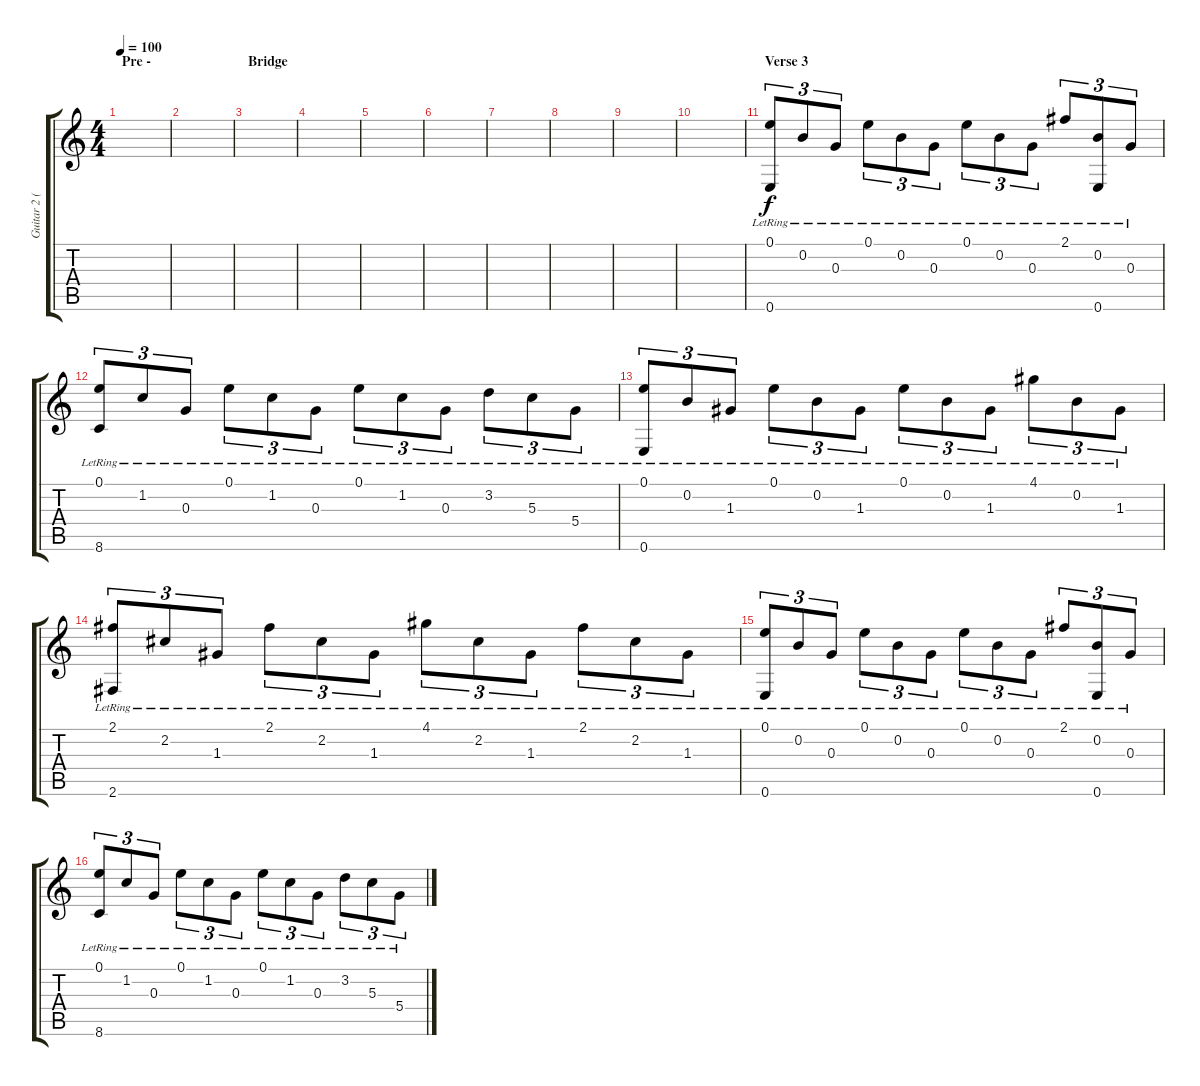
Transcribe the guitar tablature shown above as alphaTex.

\track ("Guitar 2 (Acou)" "Guitar 2 (") {instrument acousticguitarsteel}
\staff {score tabs}
\tuning (E4 B3 G3 D3 A2 E2) {hide}
\ts (4 4)
\section ("" "Pre - ")
\tempo 100
\clef g2
\ks c
|
|
\section ("" "Bridge")
|
|
|
|
|
|
|
|
\section ("" "Verse 3")
(0.1{lr} 0.6{lr}).8{tu (3 2)} 0.2{lr}.8{tu (3 2)} 0.3{lr}.8{tu (3 2)} 0.1{lr}.8{tu (3 2)} 0.2{lr}.8{tu (3 2)} 0.3{lr}.8{tu (3 2)} 0.1{lr}.8{tu (3 2)} 0.2{lr}.8{tu (3 2)} 0.3{lr}.8{tu (3 2)} 2.1{lr}.8{tu (3 2)} (0.2{lr} 0.6{lr}).8{tu (3 2)} 0.3{lr}.8{tu (3 2)} |
(0.1{lr} 8.6{lr}).8{tu (3 2)} 1.2{lr}.8{tu (3 2)} 0.3{lr}.8{tu (3 2)} 0.1{lr}.8{tu (3 2)} 1.2{lr}.8{tu (3 2)} 0.3{lr}.8{tu (3 2)} 0.1{lr}.8{tu (3 2)} 1.2{lr}.8{tu (3 2)} 0.3{lr}.8{tu (3 2)} 3.2{lr}.8{tu (3 2)} 5.3{lr}.8{tu (3 2)} 5.4{lr}.8{tu (3 2)} |
(0.1{lr} 0.6{lr}).8{tu (3 2)} 0.2{lr}.8{tu (3 2)} 1.3{lr}.8{tu (3 2)} 0.1{lr}.8{tu (3 2)} 0.2{lr}.8{tu (3 2)} 1.3{lr}.8{tu (3 2)} 0.1{lr}.8{tu (3 2)} 0.2{lr}.8{tu (3 2)} 1.3{lr}.8{tu (3 2)} 4.1{lr}.8{tu (3 2)} 0.2{lr}.8{tu (3 2)} 1.3{lr}.8{tu (3 2)} |
(2.1{lr} 2.6{lr}).8{tu (3 2)} 2.2{lr}.8{tu (3 2)} 1.3{lr}.8{tu (3 2)} 2.1{lr}.8{tu (3 2)} 2.2{lr}.8{tu (3 2)} 1.3{lr}.8{tu (3 2)} 4.1{lr}.8{tu (3 2)} 2.2{lr}.8{tu (3 2)} 1.3{lr}.8{tu (3 2)} 2.1{lr}.8{tu (3 2)} 2.2{lr}.8{tu (3 2)} 1.3{lr}.8{tu (3 2)} |
(0.1{lr} 0.6{lr}).8{tu (3 2)} 0.2{lr}.8{tu (3 2)} 0.3{lr}.8{tu (3 2)} 0.1{lr}.8{tu (3 2)} 0.2{lr}.8{tu (3 2)} 0.3{lr}.8{tu (3 2)} 0.1{lr}.8{tu (3 2)} 0.2{lr}.8{tu (3 2)} 0.3{lr}.8{tu (3 2)} 2.1{lr}.8{tu (3 2)} (0.2{lr} 0.6{lr}).8{tu (3 2)} 0.3{lr}.8{tu (3 2)} |
(0.1{lr} 8.6{lr}).8{tu (3 2)} 1.2{lr}.8{tu (3 2)} 0.3{lr}.8{tu (3 2)} 0.1{lr}.8{tu (3 2)} 1.2{lr}.8{tu (3 2)} 0.3{lr}.8{tu (3 2)} 0.1{lr}.8{tu (3 2)} 1.2{lr}.8{tu (3 2)} 0.3{lr}.8{tu (3 2)} 3.2{lr}.8{tu (3 2)} 5.3{lr}.8{tu (3 2)} 5.4{lr}.8{tu (3 2)}
